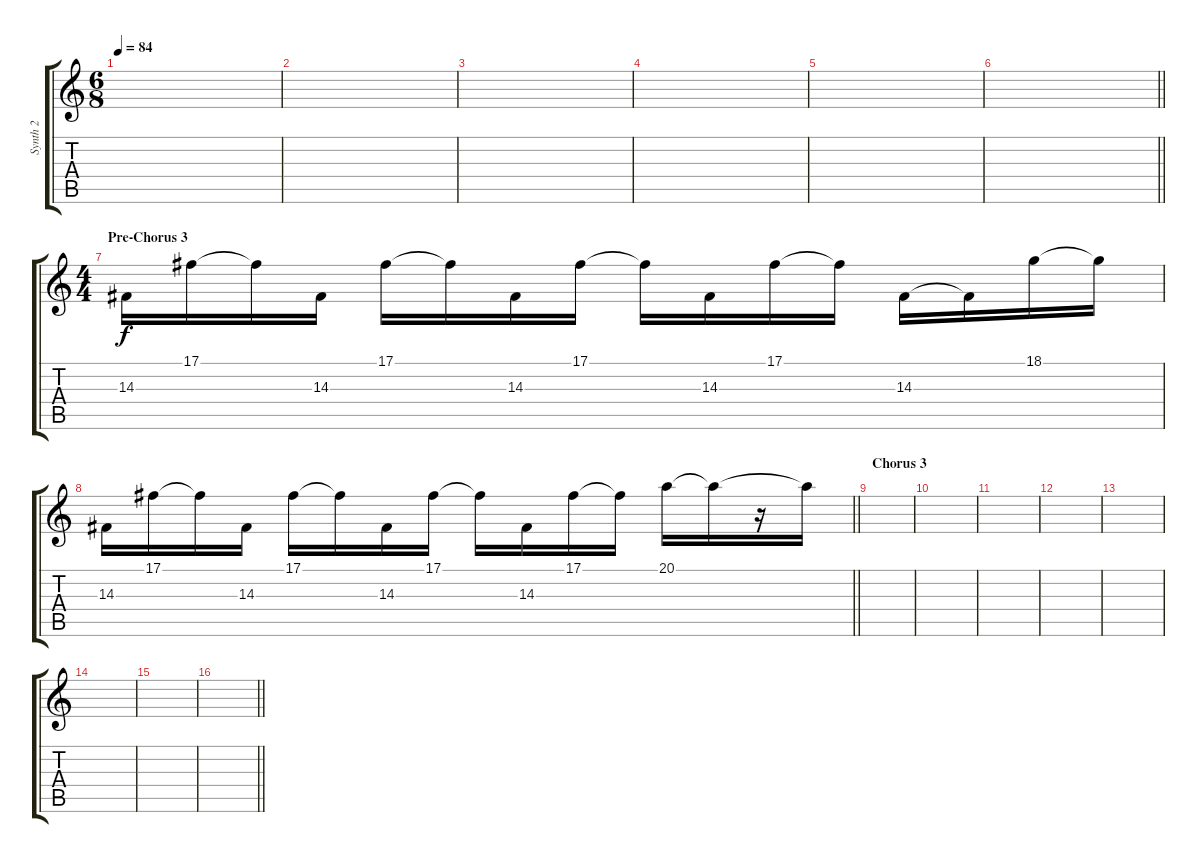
\track ("Synth 2" "Synth 2") {instrument lead1square}
\staff {score tabs}
\tuning (Db4 Ab3 E3 B2 Gb2 B1) {hide}
\ts (6 8)
\tempo 84
\clef g2
\ks c
|
|
|
|
|
\barLineRight lightlight
|
\ts (4 4)
\section ("" "Pre-Chorus 3")
14.3.16 17.1.16 17.1{t}.16 14.3.16 17.1.16 17.1{t}.16 14.3.16 17.1.16 17.1{t}.16 14.3.16 17.1.16 17.1{t}.16 14.3.16 14.3{t}.16 18.1.16 18.1{t}.16 |
\barLineRight lightlight
14.3.16 17.1.16 17.1{t}.16 14.3.16 17.1.16 17.1{t}.16 14.3.16 17.1.16 17.1{t}.16 14.3.16 17.1.16 17.1{t}.16 20.1.16 20.1{t}.16 r.16 20.1{t}.16 |
\section ("" "Chorus 3")
|
|
|
|
|
|
|
\barLineRight lightlight
